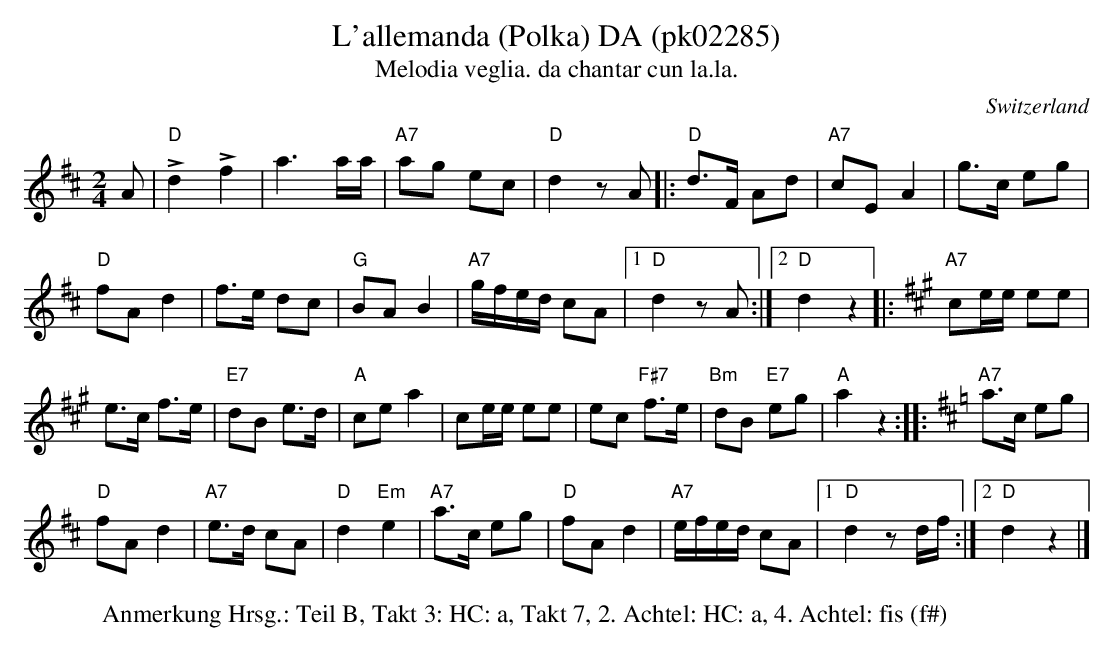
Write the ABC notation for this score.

X:1
T:L'allemanda (Polka) DA (pk02285)
T:Melodia veglia. da chantar cun la.la.
O:Switzerland
M:2/4
L:1/8
K:D major
A | !>!"D"d2 !>!f2 | a3a/a/ | "A7"ag ec | "D"d2zA |: "D"d>F Ad | "A7"cEA2 | g>c eg |
"D"fAd2 | f>e dc | "G"BAB2 | "A7"g/f/e/d/ cA |1 "D"d2zA :|2 "D"d2z2 |: [K:A] "A7"ce/e/ ee |
e>c f>e | "E7"dB e>d | "A"cea2 | ce/e/ ee | ec "F#7"f>e | "Bm"dB "E7"eg | "A"a2z2 :: [K:D] "A7"a>c eg |
"D"fA d2 | "A7"e>d cA | "D"d2"Em"e2 | "A7"a>c eg | "D"fAd2 | "A7"e/f/e/d/ cA |1 "D"d2zd/f/ :|2 "D"d2z2 |]
W:Anmerkung Hrsg.: Teil B, Takt 3: HC: a, Takt 7, 2. Achtel: HC: a, 4. Achtel: fis (f#)
